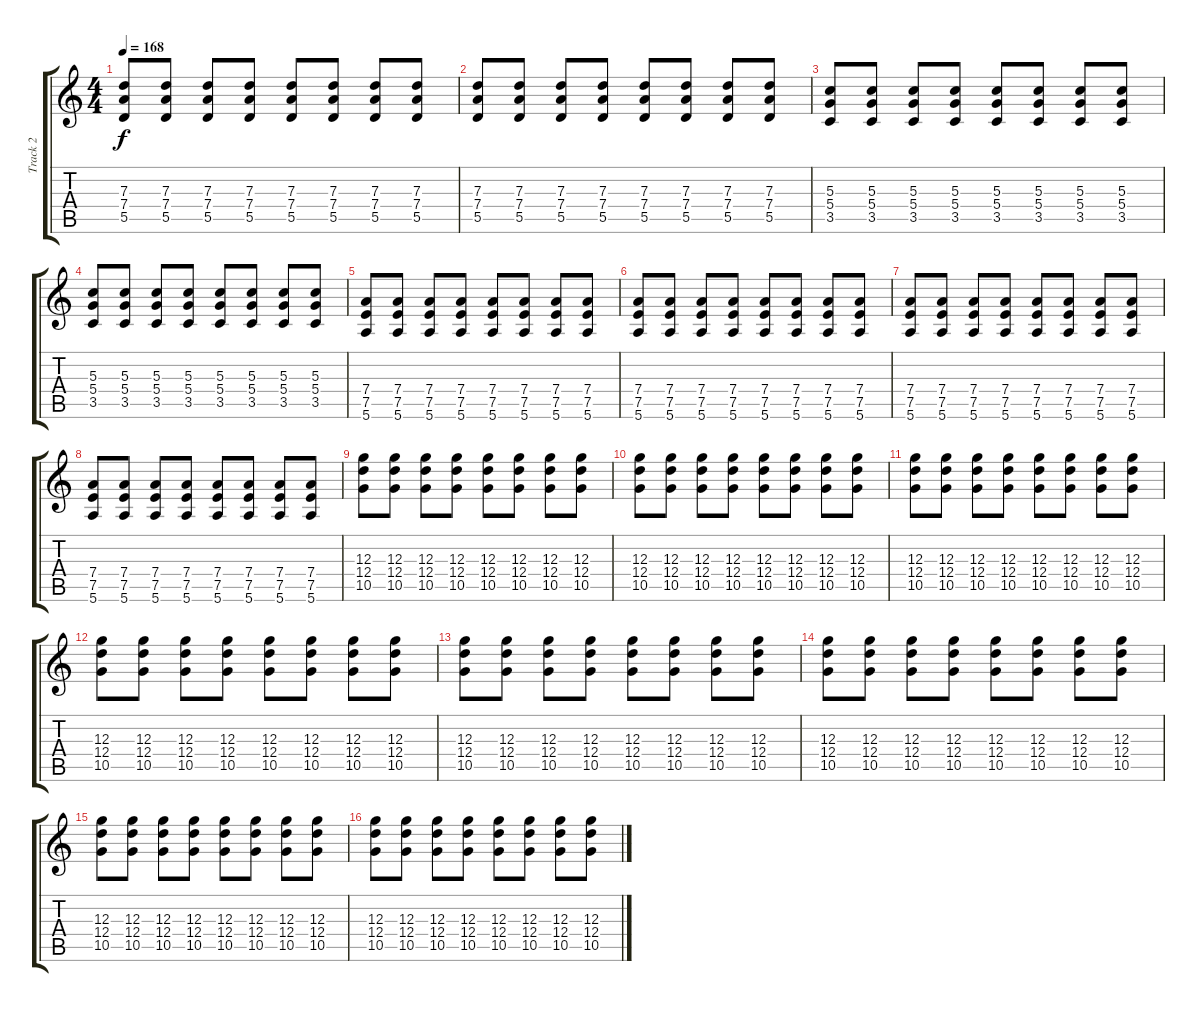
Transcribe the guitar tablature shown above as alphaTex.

\track ("Track 2" "Track 2") {instrument overdrivenguitar}
\staff {score tabs}
\tuning (E4 B3 G3 D3 A2 E2) {hide}
\ts (4 4)
\tempo 168
\clef g2
\ks c
(7.3 7.4 5.5).8{dy f} (7.3 7.4 5.5).8 (7.3 7.4 5.5).8 (7.3 7.4 5.5).8 (7.3 7.4 5.5).8 (7.3 7.4 5.5).8 (7.3 7.4 5.5).8 (7.3 7.4 5.5).8 |
(7.3 7.4 5.5).8 (7.3 7.4 5.5).8 (7.3 7.4 5.5).8 (7.3 7.4 5.5).8 (7.3 7.4 5.5).8 (7.3 7.4 5.5).8 (7.3 7.4 5.5).8 (7.3 7.4 5.5).8 |
(5.3 5.4 3.5).8 (5.3 5.4 3.5).8 (5.3 5.4 3.5).8 (5.3 5.4 3.5).8 (5.3 5.4 3.5).8 (5.3 5.4 3.5).8 (5.3 5.4 3.5).8 (5.3 5.4 3.5).8 |
(5.3 5.4 3.5).8 (5.3 5.4 3.5).8 (5.3 5.4 3.5).8 (5.3 5.4 3.5).8 (5.3 5.4 3.5).8 (5.3 5.4 3.5).8 (5.3 5.4 3.5).8 (5.3 5.4 3.5).8 |
(7.4 7.5 5.6).8 (7.4 7.5 5.6).8 (7.4 7.5 5.6).8 (7.4 7.5 5.6).8 (7.4 7.5 5.6).8 (7.4 7.5 5.6).8 (7.4 7.5 5.6).8 (7.4 7.5 5.6).8 |
(7.4 7.5 5.6).8 (7.4 7.5 5.6).8 (7.4 7.5 5.6).8 (7.4 7.5 5.6).8 (7.4 7.5 5.6).8 (7.4 7.5 5.6).8 (7.4 7.5 5.6).8 (7.4 7.5 5.6).8 |
(7.4 7.5 5.6).8 (7.4 7.5 5.6).8 (7.4 7.5 5.6).8 (7.4 7.5 5.6).8 (7.4 7.5 5.6).8 (7.4 7.5 5.6).8 (7.4 7.5 5.6).8 (7.4 7.5 5.6).8 |
(7.4 7.5 5.6).8 (7.4 7.5 5.6).8 (7.4 7.5 5.6).8 (7.4 7.5 5.6).8 (7.4 7.5 5.6).8 (7.4 7.5 5.6).8 (7.4 7.5 5.6).8 (7.4 7.5 5.6).8 |
(12.3 12.4 10.5).8 (12.3 12.4 10.5).8 (12.3 12.4 10.5).8 (12.3 12.4 10.5).8 (12.3 12.4 10.5).8 (12.3 12.4 10.5).8 (12.3 12.4 10.5).8 (12.3 12.4 10.5).8 |
(12.3 12.4 10.5).8 (12.3 12.4 10.5).8 (12.3 12.4 10.5).8 (12.3 12.4 10.5).8 (12.3 12.4 10.5).8 (12.3 12.4 10.5).8 (12.3 12.4 10.5).8 (12.3 12.4 10.5).8 |
(12.3 12.4 10.5).8 (12.3 12.4 10.5).8 (12.3 12.4 10.5).8 (12.3 12.4 10.5).8 (12.3 12.4 10.5).8 (12.3 12.4 10.5).8 (12.3 12.4 10.5).8 (12.3 12.4 10.5).8 |
(12.3 12.4 10.5).8 (12.3 12.4 10.5).8 (12.3 12.4 10.5).8 (12.3 12.4 10.5).8 (12.3 12.4 10.5).8 (12.3 12.4 10.5).8 (12.3 12.4 10.5).8 (12.3 12.4 10.5).8 |
(12.3 12.4 10.5).8 (12.3 12.4 10.5).8 (12.3 12.4 10.5).8 (12.3 12.4 10.5).8 (12.3 12.4 10.5).8 (12.3 12.4 10.5).8 (12.3 12.4 10.5).8 (12.3 12.4 10.5).8 |
(12.3 12.4 10.5).8 (12.3 12.4 10.5).8 (12.3 12.4 10.5).8 (12.3 12.4 10.5).8 (12.3 12.4 10.5).8 (12.3 12.4 10.5).8 (12.3 12.4 10.5).8 (12.3 12.4 10.5).8 |
(12.3 12.4 10.5).8 (12.3 12.4 10.5).8 (12.3 12.4 10.5).8 (12.3 12.4 10.5).8 (12.3 12.4 10.5).8 (12.3 12.4 10.5).8 (12.3 12.4 10.5).8 (12.3 12.4 10.5).8 |
(12.3 12.4 10.5).8 (12.3 12.4 10.5).8 (12.3 12.4 10.5).8 (12.3 12.4 10.5).8 (12.3 12.4 10.5).8 (12.3 12.4 10.5).8 (12.3 12.4 10.5).8 (12.3 12.4 10.5).8
